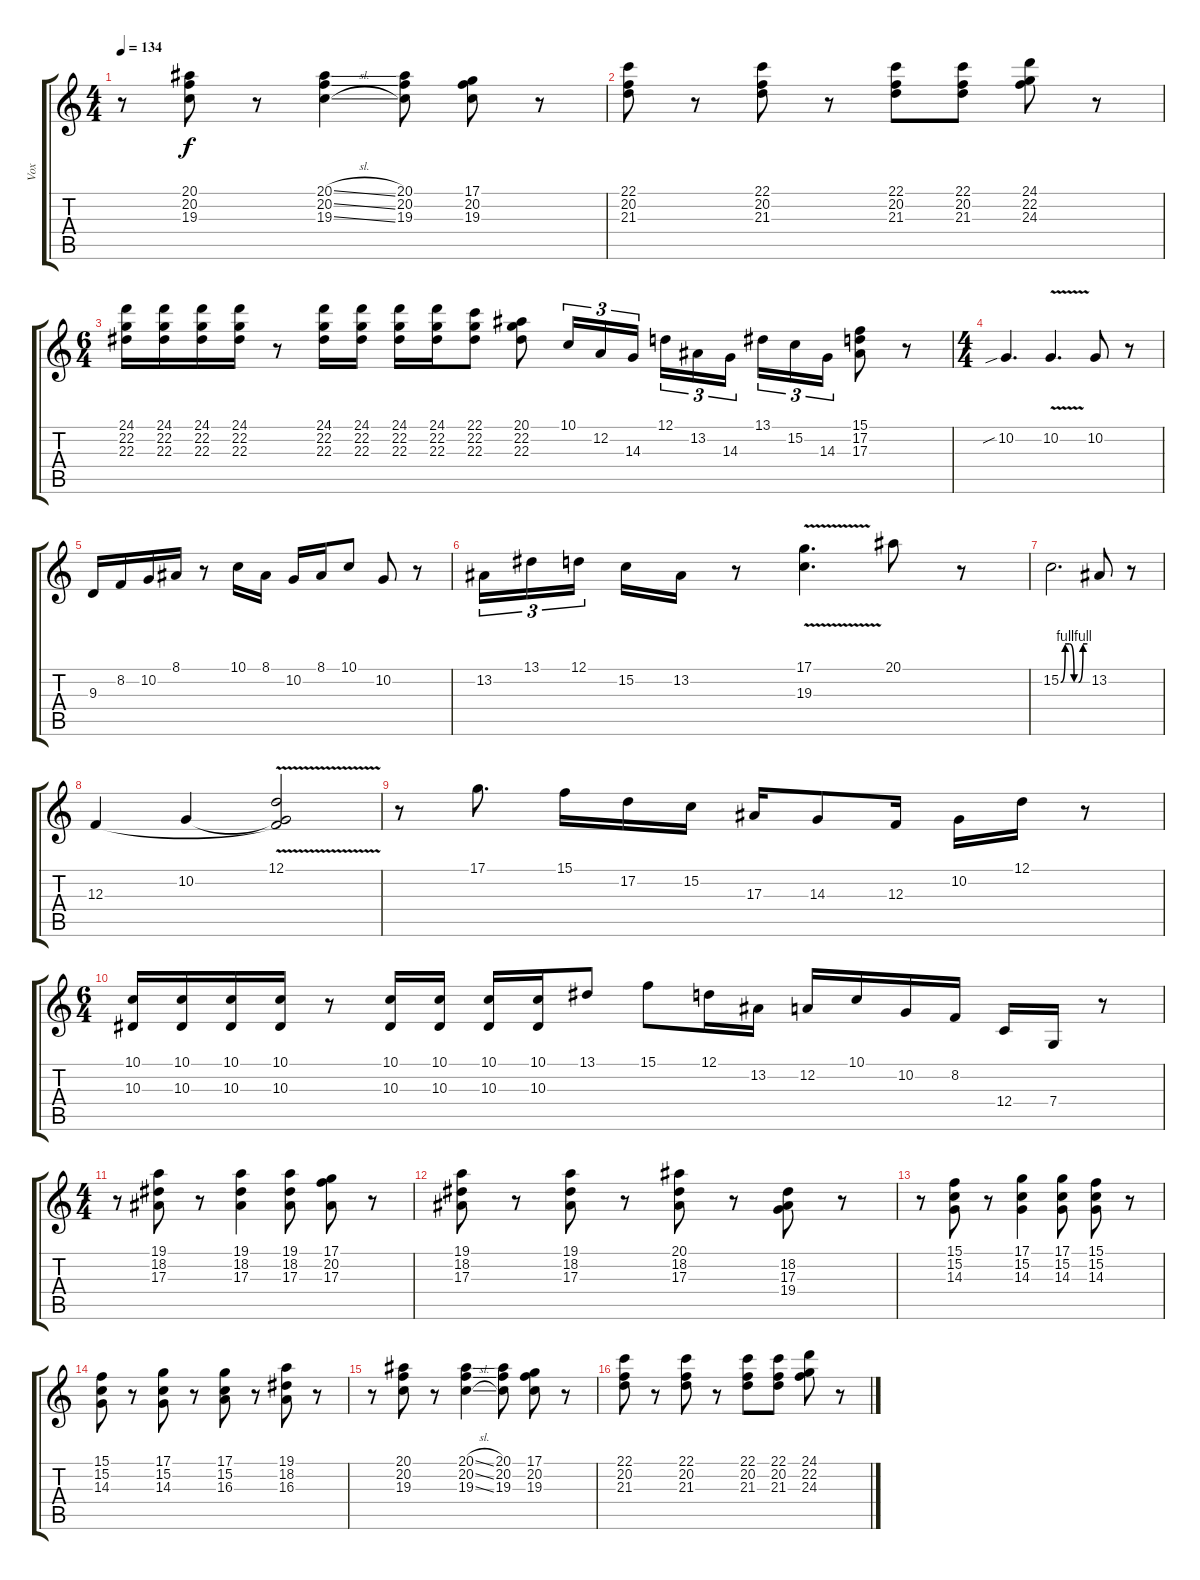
\track ("Vox" "Vox") {instrument lead2sawtooth}
\staff {score tabs}
\tuning (D4 A3 F3 C3 G2 C2) {hide}
\ts (4 4)
\tempo 134
\clef g2
\ks c
r.8{dy f} (20.1 20.2 19.3).8 r.8 (20.1{sl} 20.2{sl} 19.3{sl}).4 (20.1 20.2 19.3).8 (17.1 20.2 19.3).8 r.8 |
(22.1 20.2 21.3).8 r.8 (22.1 20.2 21.3).8 r.8 (22.1 20.2 21.3).8 (22.1 20.2 21.3).8 (24.1 22.2 24.3).8 r.8 |
\ts (6 4)
(24.1 22.2 22.3).16 (24.1 22.2 22.3).16 (24.1 22.2 22.3).16 (24.1 22.2 22.3).16 r.8 (24.1 22.2 22.3).16 (24.1 22.2 22.3).16 (24.1 22.2 22.3).16 (24.1 22.2 22.3).16 (22.1 22.2 22.3).8 (20.1 22.2 22.3).8 10.1.16{tu (3 2) instrument overdrivenguitar} 12.2.16{tu (3 2)} 14.3.16{tu (3 2) beam splitsecondary} 12.1.16{tu (3 2)} 13.2.16{tu (3 2)} 14.3.16{tu (3 2) beam splitsecondary} 13.1.16{tu (3 2)} 15.2.16{tu (3 2)} 14.3.16{tu (3 2)} (15.1 17.2 17.3).8 r.8{instrument lead2sawtooth} |
\ts (4 4)
10.2{sib}.4{d} 10.2{v}.4{d} 10.2.8 r.8 |
9.3.16 8.2.16 10.2.16 8.1.16 r.8 10.1.16 8.1.16 10.2.16 8.1.16 10.1.8 10.2.8 r.8 |
13.2.16{tu (3 2)} 13.1.16{tu (3 2)} 12.1.16{tu (3 2) beam splitsecondary} 15.2.16 13.2.16 r.8 (17.1{v} 19.3{v}).4{d} 20.1.8 r.8 |
15.2{be (custom 0 0 10 4 20 4 30 0 40 0 50 4 60 4)}.2{d} 13.2.8 r.8 |
12.3.4 10.2.4 (12.1{v} 10.2{t} 12.3{t}).2 |
r.8 17.1.8{d} 15.1.16 17.2.16 15.2.16 17.3.16 14.3.8 12.3.16 10.2.16 12.1.16 r.8 |
\ts (6 4)
(10.1 10.3).16 (10.1 10.3).16 (10.1 10.3).16 (10.1 10.3).16 r.8 (10.1 10.3).16 (10.1 10.3).16 (10.1 10.3).16 (10.1 10.3).16 13.1.8 15.1.8 12.1.16 13.2.16 12.2.16 10.1.16 10.2.16 8.2.16 12.4.16 7.4.16 r.8 |
\ts (4 4)
r.8{volume 10 instrument rockorgan} (19.1 18.2 17.3).8 r.8 (19.1 18.2 17.3).4 (19.1 18.2 17.3).8 (17.1 20.2 17.3).8 r.8 |
(19.1 18.2 17.3).8 r.8 (19.1 18.2 17.3).8 r.8 (20.1 18.2 17.3).8 r.8 (18.2 17.3 19.4).8 r.8 |
r.8 (15.1 15.2 14.3).8 r.8 (17.1 15.2 14.3).4 (17.1 15.2 14.3).8 (15.1 15.2 14.3).8 r.8 |
(15.1 15.2 14.3).8 r.8 (17.1 15.2 14.3).8 r.8 (17.1 15.2 16.3).8 r.8 (19.1 18.2 16.3).8 r.8 |
r.8 (20.1 20.2 19.3).8 r.8 (20.1{sl} 20.2{sl} 19.3{sl}).4 (20.1 20.2 19.3).8 (17.1 20.2 19.3).8 r.8 |
(22.1 20.2 21.3).8 r.8 (22.1 20.2 21.3).8 r.8 (22.1 20.2 21.3).8 (22.1 20.2 21.3).8 (24.1 22.2 24.3).8 r.8
